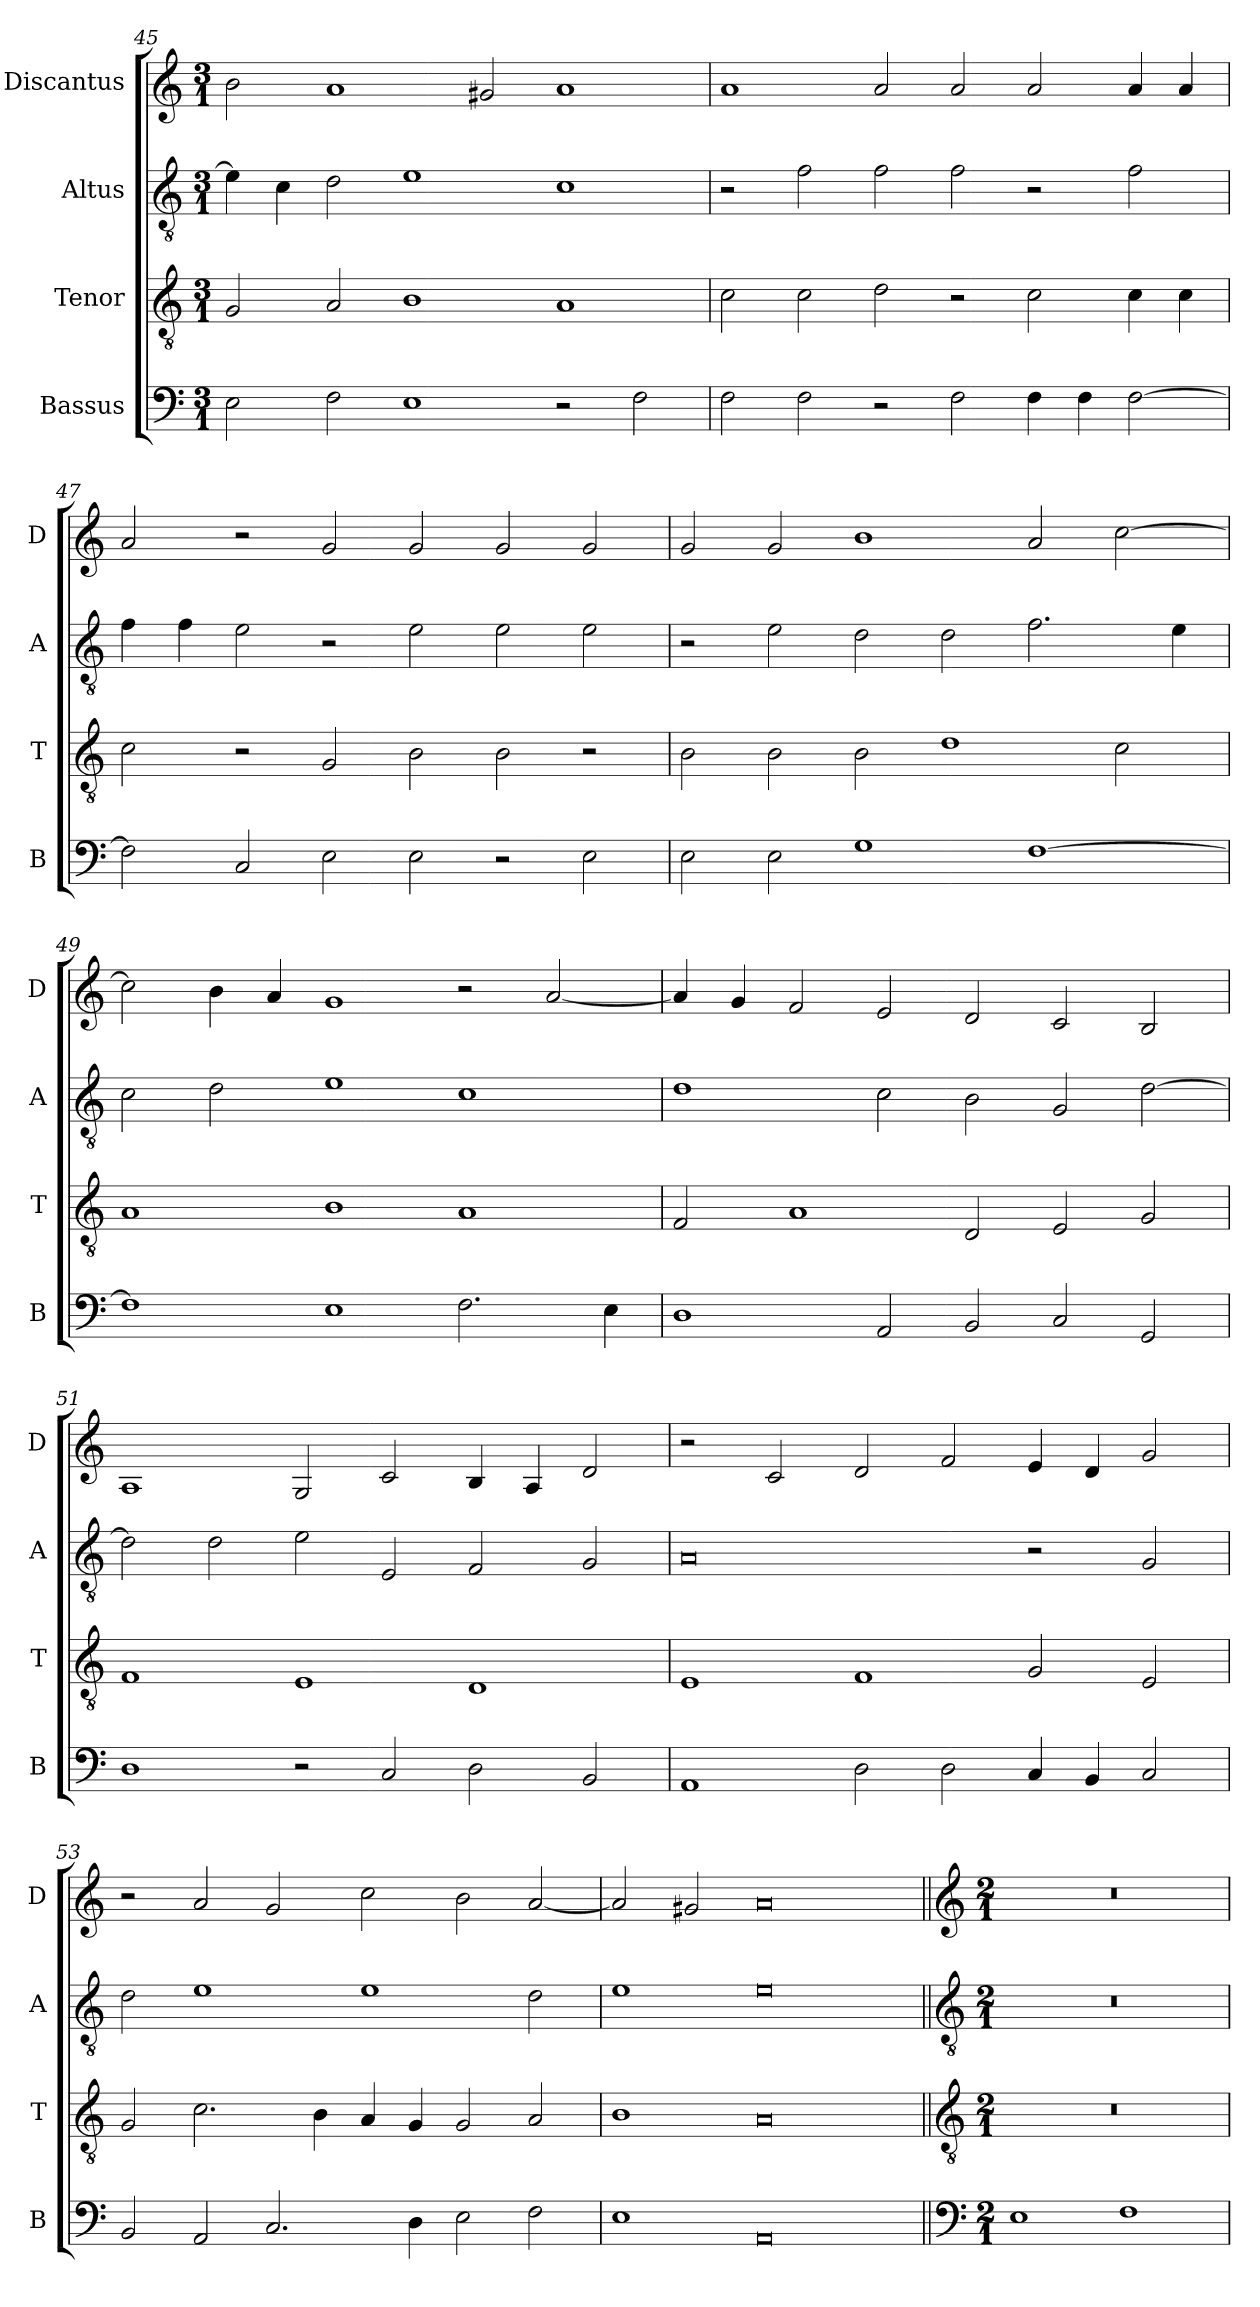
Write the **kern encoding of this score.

**kern	**kern	**kern	**kern
*part4	*part3	*part2	*part1
*staff4	*staff3	*staff2	*staff1
*I"Bassus	*I"Tenor	*I"Altus	*I"Discantus
*I'B	*I'T	*I'A	*I'D
*clefF4	*clefGv2	*clefGv2	*clefG2
*k[]	*k[]	*k[]	*k[]
*M3/1	*M3/1	*M3/1	*M3/1
=45	=45	=45	=45
2E\	2G/	4e\]	2b\
.	.	4c\	.
2F\	2A/	2d\	1a
1E	1B	1e	.
.	.	.	2g#X/
2r	1A	1c	1a
2F\	.	.	.
=46	=46	=46	=46
2F\	2c\	2r	1a
2F\	2c\	2f\	.
2r	2d\	2f\	2a/
2F\	2r	2f\	2a/
4F\	2c\	2r	2a/
4F\	.	.	.
[2F\	4c\	2f\	4a/
.	4c\	.	4a/
=47	=47	=47	=47
2F\]	2c\	4f\	2a/
.	.	4f\	.
2C/	2r	2e\	2r
2E\	2G/	2r	2g/
2E\	2B\	2e\	2g/
2r	2B\	2e\	2g/
2E\	2r	2e\	2g/
=48	=48	=48	=48
2E\	2B\	2r	2g/
2E\	2B\	2e\	2g/
1G	2B\	2d\	1b
.	1d	2d\	.
[1F	.	2.f\	2a/
.	2c\	.	[2cc\
.	.	4e\	.
=49	=49	=49	=49
1F]	1A	2c\	2cc\]
.	.	2d\	4b\
.	.	.	4a/
1E	1B	1e	1g
2.F\	1A	1c	2r
.	.	.	[2a/
4E\	.	.	.
=50	=50	=50	=50
1D	2F/	1d	4a/]
.	.	.	4g/
.	1A	.	2f/
2AA/	.	2c\	2e/
2BB/	2D/	2B\	2d/
2C/	2E/	2G/	2c/
2GG/	2G/	[2d\	2B/
=51	=51	=51	=51
1D	1F	2d\]	1A
.	.	2d\	.
2r	1E	2e\	2G/
2C/	.	2E/	2c/
2D\	1D	2F/	4B/
.	.	.	4A/
2BB/	.	2G/	2d/
=52	=52	=52	=52
1AA	1E	0A	2r
.	.	.	2c/
2D\	1F	.	2d/
2D\	.	.	2f/
4C/	2G/	2r	4e/
4BB/	.	.	4d/
2C/	2E/	2G/	2g/
=53	=53	=53	=53
2BB/	2G/	2d\	2r
2AA/	2.c\	1e	2a/
2.C/	.	.	2g/
.	4B\	.	.
.	4A/	1e	2cc\
4D\	4G/	.	.
2E\	2G/	.	2b\
2F\	2A/	2d\	[2a/
=54	=54	=54	=54
1E	1B	1e	2a/]
.	.	.	2g#X/
0AA	0A	0e	0a
!!LO:LB:g=z
=55||	=55||	=55||	=55||
*clefF4	*clefGv2	*clefGv2	*clefG2
*k[]	*k[]	*k[]	*k[]
*M2/1	*M2/1	*M2/1	*M2/1
1E	0r	0r	0r
1F	.	.	.
=	=	=	=
*-	*-	*-	*-
